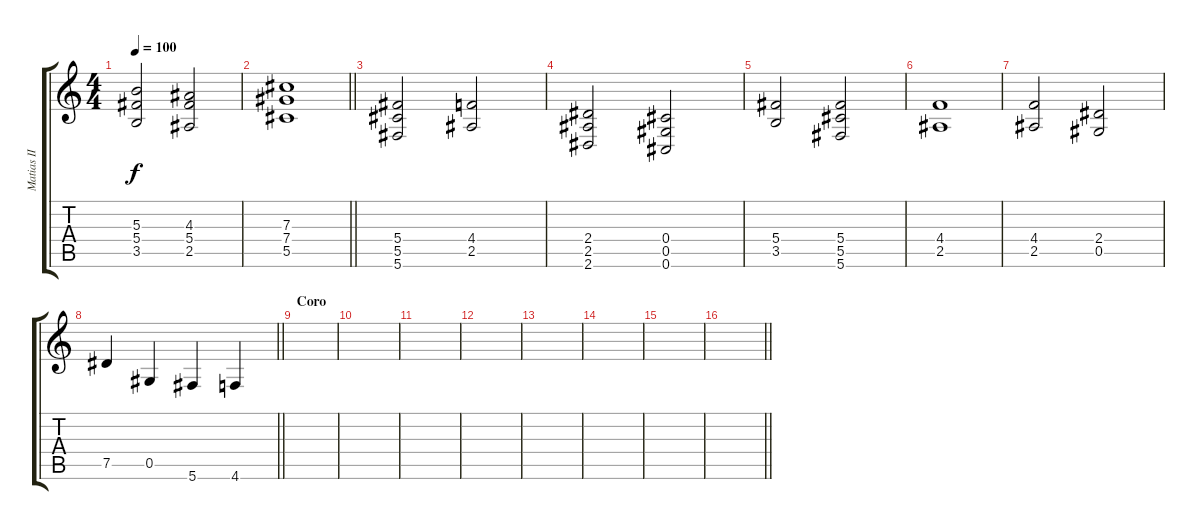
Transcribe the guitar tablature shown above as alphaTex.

\track ("Matias II" "Matias II") {instrument distortionguitar}
\staff {score tabs}
\tuning (Eb4 Bb3 Gb3 Db3 Ab2 Db2) {hide}
\ts (4 4)
\tempo 100
\clef g2
\ks c
(5.3 5.4 3.5).2{dy f} (4.3 5.4 2.5).2 |
\barLineRight lightlight
(7.3 7.4 5.5).1 |
\section ("" "")
(5.4 5.5 5.6).2 (4.4 2.5).2 |
(2.4 2.5 2.6).2 (0.4 0.5 0.6).2 |
(5.4 3.5).2 (5.4 5.5 5.6).2 |
(4.4 2.5).1 |
(4.4 2.5).2 (2.4 0.5).2 |
\barLineRight lightlight
7.5.4 0.5.4 5.6.4 4.6.4 |
\section ("" "Coro")
|
|
|
|
|
|
|
\barLineRight lightlight
